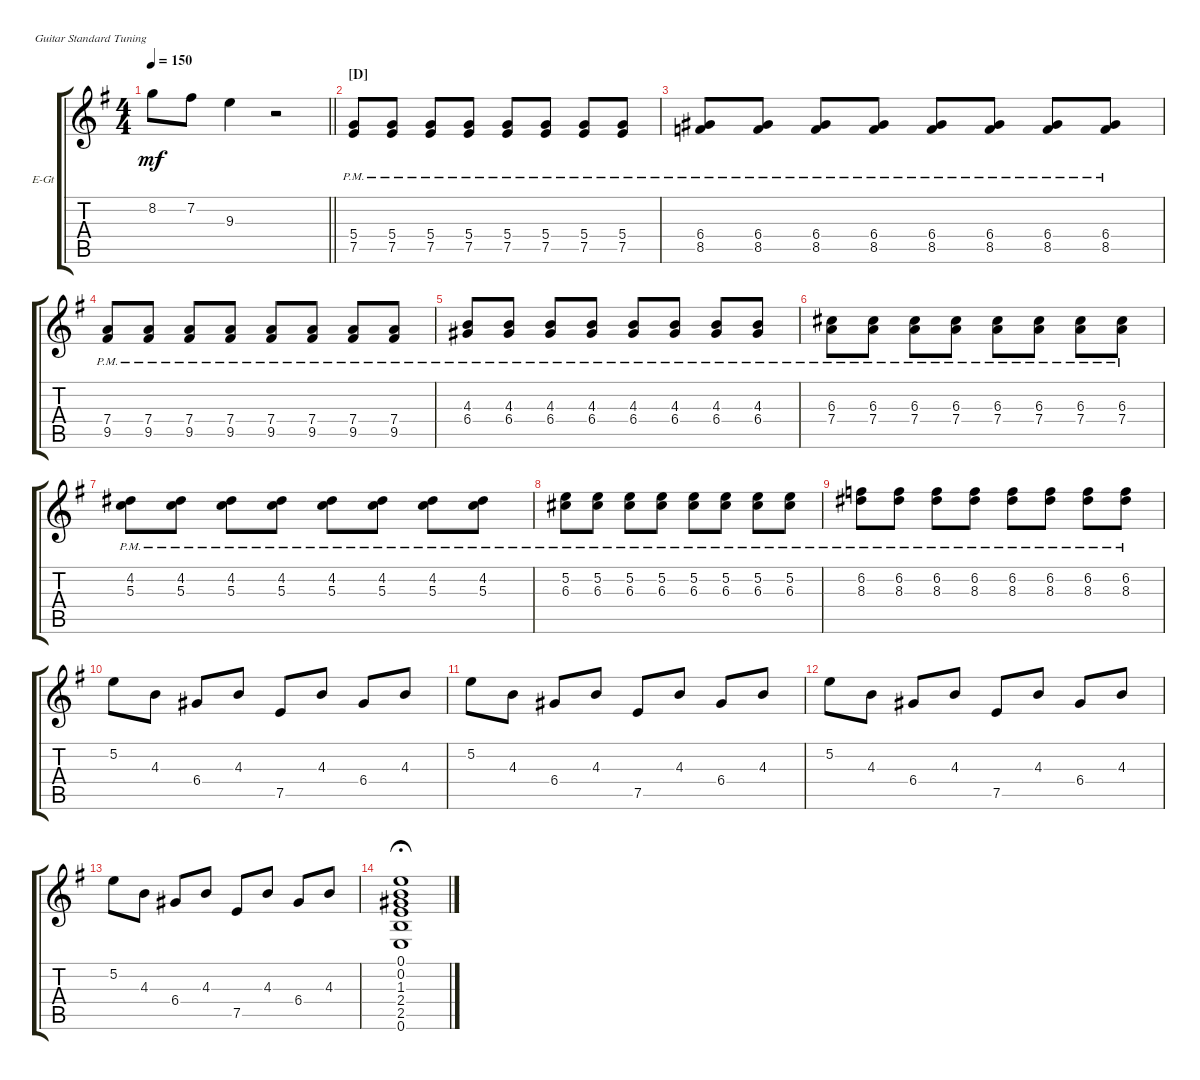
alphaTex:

\defaultSystemsLayout 4
\bracketExtendMode groupsimilarinstruments
\firstSystemTrackNameOrientation horizontal
\otherSystemsTrackNameOrientation horizontal
\track ("Electric Guitar" "E-Gt") {instrument electricguitarclean}
\staff {score tabs}
\tuning (E4 B3 G3 D3 A2 E2)
\ts (4 4)
\tempo 150
\clef g2
\barLineRight lightlight
\ks g
8.2.8{dy mf} 7.2.8 9.3.4 r.2 |
\section ("D" "")
(5.4{pm} 7.5{pm}).8 (5.4{pm} 7.5{pm}).8 (5.4{pm} 7.5{pm}).8 (5.4{pm} 7.5{pm}).8 (5.4{pm} 7.5{pm}).8 (5.4{pm} 7.5{pm}).8 (5.4{pm} 7.5{pm}).8 (5.4{pm} 7.5{pm}).8 |
(6.4{pm} 8.5{pm}).8 (6.4{pm} 8.5{pm}).8 (6.4{pm} 8.5{pm}).8 (6.4{pm} 8.5{pm}).8 (6.4{pm} 8.5{pm}).8 (6.4{pm} 8.5{pm}).8 (6.4{pm} 8.5{pm}).8 (6.4{pm} 8.5{pm}).8 |
(7.4{pm} 9.5{pm}).8 (7.4{pm} 9.5{pm}).8 (7.4{pm} 9.5{pm}).8 (7.4{pm} 9.5{pm}).8 (7.4{pm} 9.5{pm}).8 (7.4{pm} 9.5{pm}).8 (7.4{pm} 9.5{pm}).8 (7.4{pm} 9.5{pm}).8 |
(4.3{pm} 6.4{pm}).8 (4.3{pm} 6.4{pm}).8 (4.3{pm} 6.4{pm}).8 (4.3{pm} 6.4{pm}).8 (4.3{pm} 6.4{pm}).8 (4.3{pm} 6.4{pm}).8 (4.3{pm} 6.4{pm}).8 (4.3{pm} 6.4{pm}).8 |
(6.3{pm} 7.4{pm}).8 (6.3{pm} 7.4{pm}).8 (6.3{pm} 7.4{pm}).8 (6.3{pm} 7.4{pm}).8 (6.3{pm} 7.4{pm}).8 (6.3{pm} 7.4{pm}).8 (6.3{pm} 7.4{pm}).8 (6.3{pm} 7.4{pm}).8 |
(4.2{pm} 5.3{pm}).8 (4.2{pm} 5.3{pm}).8 (4.2{pm} 5.3{pm}).8 (4.2{pm} 5.3{pm}).8 (4.2{pm} 5.3{pm}).8 (4.2{pm} 5.3{pm}).8 (4.2{pm} 5.3{pm}).8 (4.2{pm} 5.3{pm}).8 |
(5.2{pm} 6.3{pm}).8 (5.2{pm} 6.3{pm}).8 (5.2{pm} 6.3{pm}).8 (5.2{pm} 6.3{pm}).8 (5.2{pm} 6.3{pm}).8 (5.2{pm} 6.3{pm}).8 (5.2{pm} 6.3{pm}).8 (5.2{pm} 6.3{pm}).8 |
(6.2{pm} 8.3{pm}).8 (6.2{pm} 8.3{pm}).8 (6.2{pm} 8.3{pm}).8 (6.2{pm} 8.3{pm}).8 (6.2{pm} 8.3{pm}).8 (6.2{pm} 8.3{pm}).8 (6.2{pm} 8.3{pm}).8 (6.2{pm} 8.3{pm}).8 |
5.2.8 4.3.8 6.4.8 4.3.8 7.5.8 4.3.8 6.4.8 4.3.8 |
5.2.8 4.3.8 6.4.8 4.3.8 7.5.8 4.3.8 6.4.8 4.3.8 |
5.2.8 4.3.8 6.4.8 4.3.8 7.5.8 4.3.8 6.4.8 4.3.8 |
5.2.8 4.3.8 6.4.8 4.3.8 7.5.8 4.3.8 6.4.8 4.3.8 |
(0.6 2.5 2.4 1.3 0.2 0.1).1{fermata (medium 0.5)}
